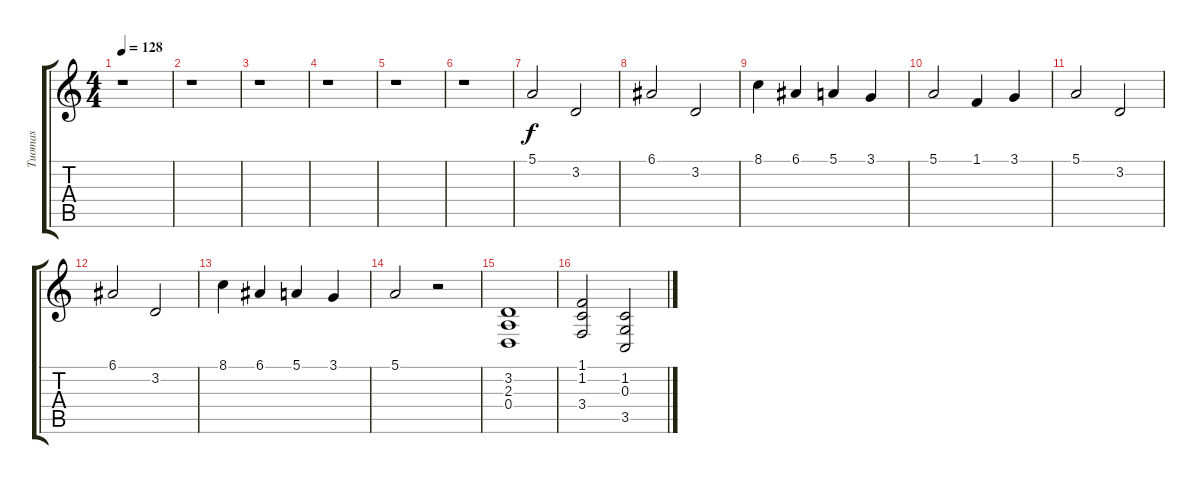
\track ("Tuomas" "Tuomas") {instrument pad2warm}
\staff {score tabs}
\tuning (E4 B3 G3 D3 A2 E2) {hide}
\ts (4 4)
\tempo 128
\clef g2
\ks c
r.1{dy f} |
r.1 |
r.1 |
r.1 |
r.1 |
r.1 |
5.1.2{volume 10 instrument pad4choir} 3.2.2 |
6.1.2 3.2.2 |
8.1.4 6.1.4 5.1.4 3.1.4 |
5.1.2 1.1.4 3.1.4 |
5.1.2 3.2.2 |
6.1.2 3.2.2 |
8.1.4 6.1.4 5.1.4 3.1.4 |
5.1.2 r.2 |
(3.2 2.3 0.4).1{instrument pad2warm} |
(1.1 1.2 3.4).2 (1.2 0.3 3.5).2
